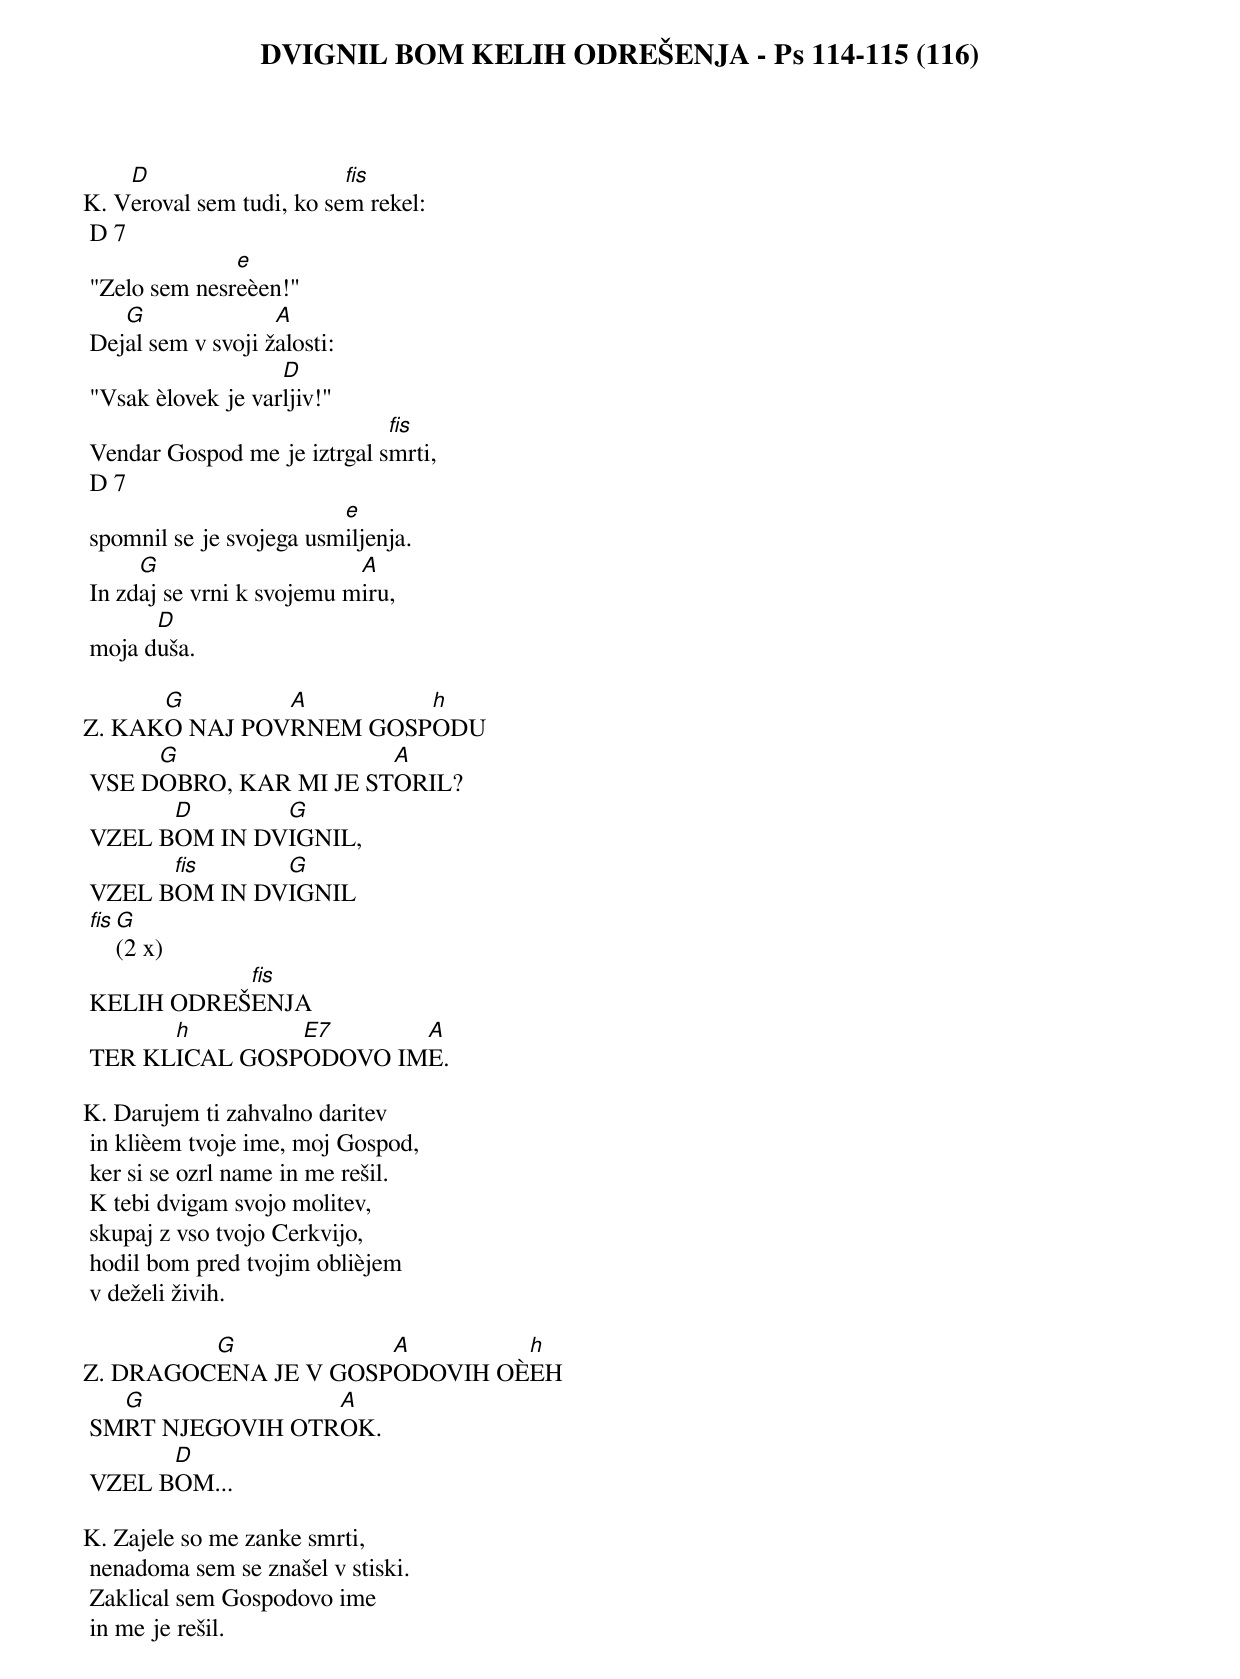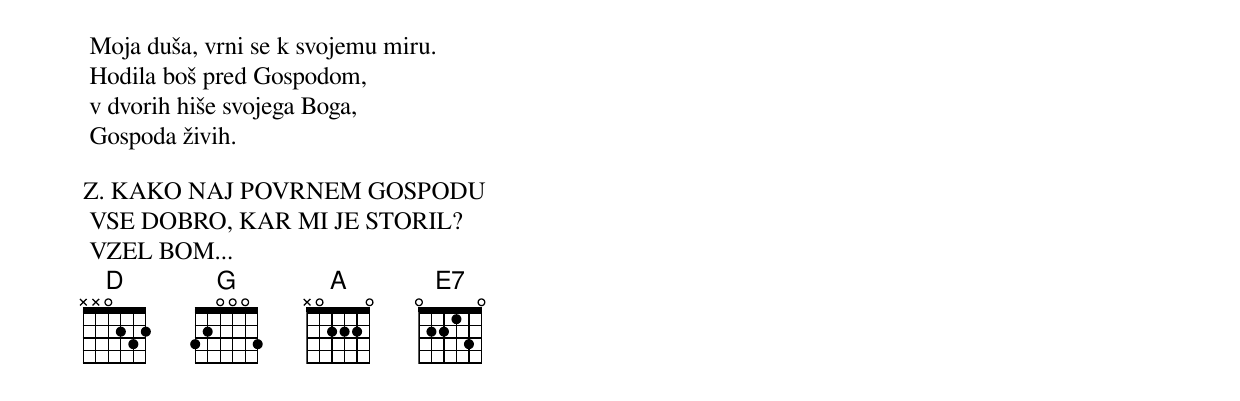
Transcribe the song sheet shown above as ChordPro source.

{title: DVIGNIL BOM KELIH ODREŠENJA - Ps 114-115 (116)}

K.	V[D]eroval sem tudi, ko se[fis]m rekel:
	D 7
	"Zelo sem nesr[e]eèen!"
	Dej[G]al sem v svoji ž[A]alosti:
	"Vsak èlovek je var[D]ljiv!"
	Vendar Gospod me je iztrgal s[fis]mrti,
	D 7
	spomnil se je svojega usm[e]iljenja.
	In zd[G]aj se vrni k svojemu m[A]iru,
	moja d[D]uša.

Z.	KAK[G]O NAJ POV[A]RNEM GOSP[h]ODU
	VSE D[G]OBRO, KAR MI JE ST[A]ORIL?
	VZEL B[D]OM IN DV[G]IGNIL,
	VZEL B[fis]OM IN DV[G]IGNIL
	[fis][G](2 x)
	KELIH ODREŠ[fis]ENJA
	TER KL[h]ICAL GOSP[E7]ODOVO IM[A]E.

K.	Darujem ti zahvalno daritev
	in klièem tvoje ime, moj Gospod,
	ker si se ozrl name in me rešil.
	K tebi dvigam svojo molitev,
	skupaj z vso tvojo Cerkvijo,
	hodil bom pred tvojim oblièjem
	v deželi živih.

Z.	DRAGOC[G]ENA JE V GOSP[A]ODOVIH OÈ[h]EH
	SM[G]RT NJEGOVIH OTR[A]OK.
	VZEL B[D]OM...

K.	Zajele so me zanke smrti,
	nenadoma sem se znašel v stiski.
	Zaklical sem Gospodovo ime
	in me je rešil.
	Moja duša, vrni se k svojemu miru.
	Hodila boš pred Gospodom,
	v dvorih hiše svojega Boga,
	Gospoda živih.

Z.	KAKO NAJ POVRNEM GOSPODU
	VSE DOBRO, KAR MI JE STORIL?
	VZEL BOM...
